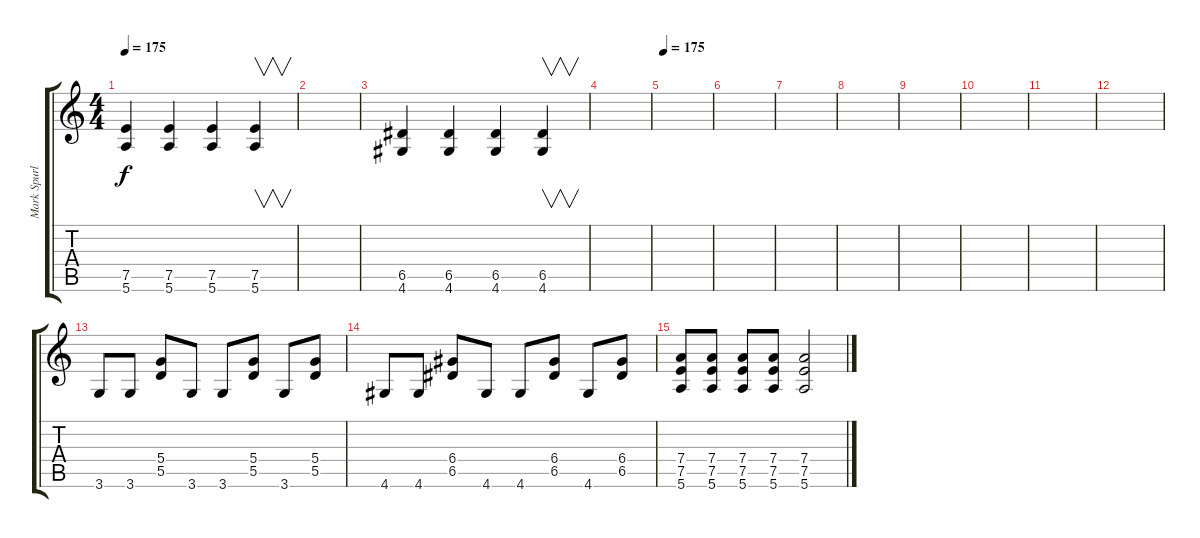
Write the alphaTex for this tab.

\track ("Mark Spurlock" "Mark Spurl") {instrument distortionguitar}
\staff {score tabs}
\tuning (E4 B3 G3 D3 A2 E2) {hide}
\ts (4 4)
\tempo 175
\clef g2
\ks c
(7.5 5.6).4{dy f} (7.5 5.6).4 (7.5 5.6).4 (7.5 5.6).4{v} |
|
(6.5 4.6).4 (6.5 4.6).4 (6.5 4.6).4 (6.5 4.6).4{v} |
|
\tempo 175
|
|
|
|
|
|
|
|
3.6.8 3.6.8 (5.4 5.5).8 3.6.8 3.6.8 (5.4 5.5).8 3.6.8 (5.4 5.5).8 |
4.6.8 4.6.8 (6.4 6.5).8 4.6.8 4.6.8 (6.4 6.5).8 4.6.8 (6.4 6.5).8 |
(7.4 7.5 5.6).8 (7.4 7.5 5.6).8 (7.4 7.5 5.6).8 (7.4 7.5 5.6).8 (7.4 7.5 5.6).2
